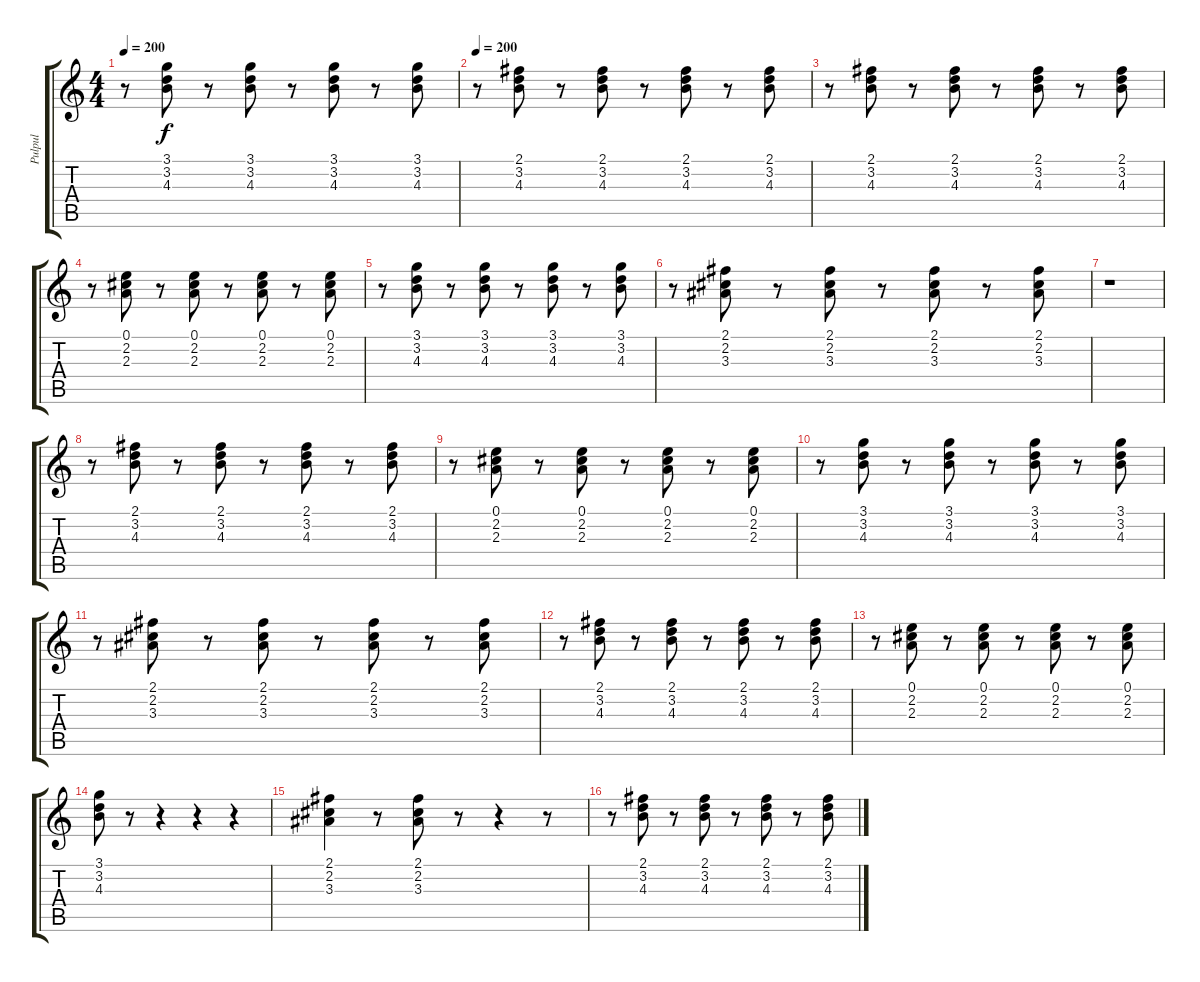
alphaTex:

\track ("Pulpul" "Pulpul") {instrument distortionguitar}
\staff {score tabs}
\tuning (E4 B3 G3 D3 A2 E2) {hide}
\ts (4 4)
\tempo 200
\clef g2
\ks c
r.8{dy f} (3.1 3.2 4.3).8 r.8 (3.1 3.2 4.3).8 r.8 (3.1 3.2 4.3).8 r.8 (3.1 3.2 4.3).8 |
\tempo 200
r.8{volume 7} (2.1 3.2 4.3).8 r.8 (2.1 3.2 4.3).8 r.8 (2.1 3.2 4.3).8 r.8 (2.1 3.2 4.3).8 |
r.8 (2.1 3.2 4.3).8 r.8 (2.1 3.2 4.3).8 r.8 (2.1 3.2 4.3).8 r.8 (2.1 3.2 4.3).8 |
r.8 (0.1 2.2 2.3).8 r.8 (0.1 2.2 2.3).8 r.8 (0.1 2.2 2.3).8 r.8 (0.1 2.2 2.3).8 |
r.8 (3.1 3.2 4.3).8 r.8 (3.1 3.2 4.3).8 r.8 (3.1 3.2 4.3).8 r.8 (3.1 3.2 4.3).8 |
r.8 (2.1 2.2 3.3).8 r.8 (2.1 2.2 3.3).8 r.8 (2.1 2.2 3.3).8 r.8 (2.1 2.2 3.3).8 |
r.1 |
r.8 (2.1 3.2 4.3).8 r.8 (2.1 3.2 4.3).8 r.8 (2.1 3.2 4.3).8 r.8 (2.1 3.2 4.3).8 |
r.8 (0.1 2.2 2.3).8 r.8 (0.1 2.2 2.3).8 r.8 (0.1 2.2 2.3).8 r.8 (0.1 2.2 2.3).8 |
r.8 (3.1 3.2 4.3).8 r.8 (3.1 3.2 4.3).8 r.8 (3.1 3.2 4.3).8 r.8 (3.1 3.2 4.3).8 |
r.8 (2.1 2.2 3.3).8 r.8 (2.1 2.2 3.3).8 r.8 (2.1 2.2 3.3).8 r.8 (2.1 2.2 3.3).8 |
r.8 (2.1 3.2 4.3).8 r.8 (2.1 3.2 4.3).8 r.8 (2.1 3.2 4.3).8 r.8 (2.1 3.2 4.3).8 |
r.8 (0.1 2.2 2.3).8 r.8 (0.1 2.2 2.3).8 r.8 (0.1 2.2 2.3).8 r.8 (0.1 2.2 2.3).8 |
(3.1 3.2 4.3).8 r.8 r.4 r.4 r.4 |
(2.1 2.2 3.3).4 r.8 (2.1 2.2 3.3).8 r.8 r.4 r.8 |
r.8 (2.1 3.2 4.3).8 r.8 (2.1 3.2 4.3).8 r.8 (2.1 3.2 4.3).8 r.8 (2.1 3.2 4.3).8
